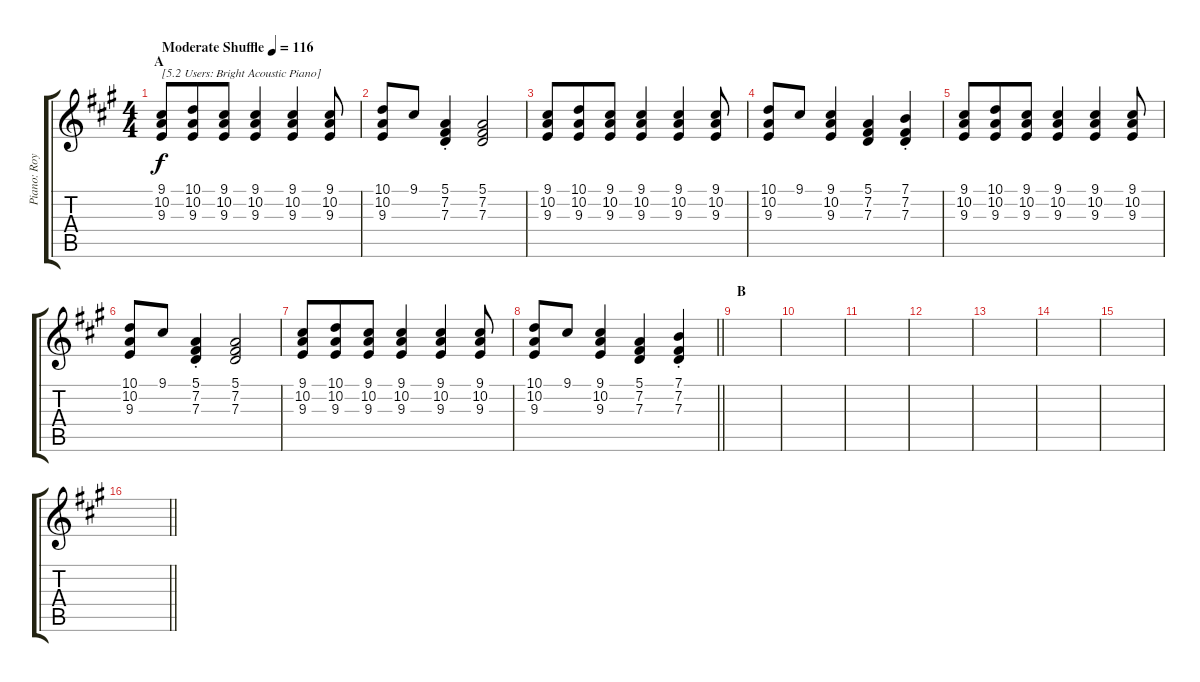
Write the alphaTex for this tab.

\track ("Piano: Roy" "Piano: Roy") {instrument brightacousticpiano}
\staff {score tabs}
\tuning (E4 B3 G3 D3 A2 E2) {hide}
\ts (4 4)
\section ("" "A")
\tempo (116 "Moderate Shuffle")
\clef g2
\ks a
(9.1 10.2 9.3).8{txt "[5.2 Users: Bright Acoustic Piano]" dy f instrument brightacousticpiano} (10.1 10.2 9.3).8{beam merge} (9.1 10.2 9.3).8 (9.1 10.2 9.3).4 (9.1 10.2 9.3).4 (9.1 10.2 9.3).8 |
(10.1 10.2 9.3).8 9.1.8 (5.1{st} 7.2{st} 7.3{st}).4 (5.1 7.2 7.3).2 |
(9.1 10.2 9.3).8 (10.1 10.2 9.3).8{beam merge} (9.1 10.2 9.3).8 (9.1 10.2 9.3).4 (9.1 10.2 9.3).4 (9.1 10.2 9.3).8 |
(10.1 10.2 9.3).8 9.1.8 (9.1 10.2 9.3).4 (5.1 7.2 7.3).4 (7.1{st} 7.2{st} 7.3{st}).4 |
(9.1 10.2 9.3).8 (10.1 10.2 9.3).8{beam merge} (9.1 10.2 9.3).8 (9.1 10.2 9.3).4 (9.1 10.2 9.3).4 (9.1 10.2 9.3).8 |
(10.1 10.2 9.3).8 9.1.8 (5.1{st} 7.2{st} 7.3{st}).4 (5.1 7.2 7.3).2 |
(9.1 10.2 9.3).8 (10.1 10.2 9.3).8{beam merge} (9.1 10.2 9.3).8 (9.1 10.2 9.3).4 (9.1 10.2 9.3).4 (9.1 10.2 9.3).8 |
\barLineRight lightlight
(10.1 10.2 9.3).8 9.1.8 (9.1 10.2 9.3).4 (5.1 7.2 7.3).4 (7.1{st} 7.2{st} 7.3{st}).4 |
\section ("" "B")
|
|
|
|
|
|
|
\barLineRight lightlight
